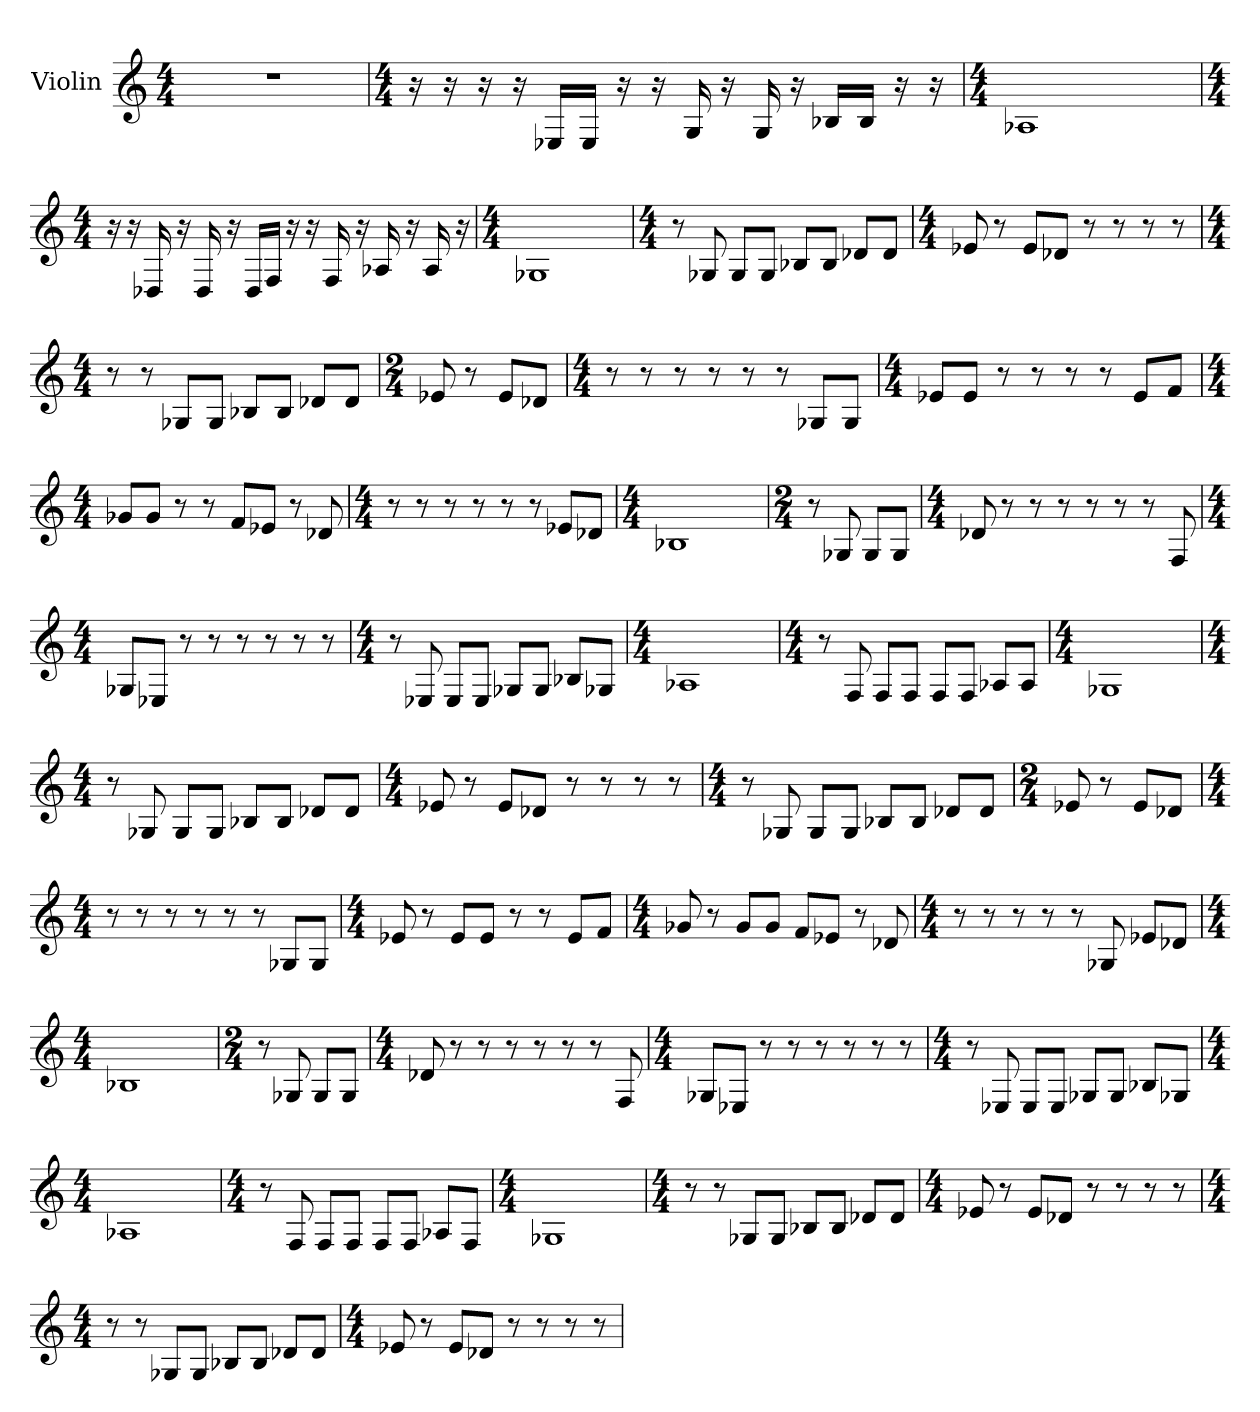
**kern
*part1
*staff1
*I"Violin
*I'Vln
*M4/4
=
1r
=
*M4/4
16r
16r
16r
16r
16E-XLL
16E-JJ
16r
16r
16G
16r
16G
16r
16B-XLL
16B-JJ
16r
16r
=
*M4/4
1A-X
=
*M4/4
16r
16r
16D-X
16r
16D-
16r
16D-LL
16FJJ
16r
16r
16F
16r
16A-X
16r
16A-
16r
=
*M4/4
1G-X
=
*M4/4
8r
8G-X
8G-L
8G-J
8B-XL
8B-J
8d-XL
8d-J
=
*M4/4
8e-X
8r
8e-L
8d-XJ
8r
8r
8r
8r
=
*M4/4
8r
8r
8G-XL
8G-J
8B-XL
8B-J
8d-XL
8d-J
=
*M2/4
8e-X
8r
8e-L
8d-XJ
=
*M4/4
8r
8r
8r
8r
8r
8r
8G-XL
8G-J
=
*M4/4
8e-XL
8e-J
8r
8r
8r
8r
8e-L
8fJ
=
*M4/4
8g-XL
8g-J
8r
8r
8fL
8e-XJ
8r
8d-X
=
*M4/4
8r
8r
8r
8r
8r
8r
8e-XL
8d-XJ
=
*M4/4
1B-X
=
*M2/4
8r
8G-X
8G-L
8G-J
=
*M4/4
8d-X
8r
8r
8r
8r
8r
8r
8F
=
*M4/4
8G-XL
8E-XJ
8r
8r
8r
8r
8r
8r
=
*M4/4
8r
8E-X
8E-L
8E-J
8G-XL
8G-J
8B-XL
8G-XJ
=
*M4/4
1A-X
=
*M4/4
8r
8F
8FL
8FJ
8FL
8FJ
8A-XL
8A-J
=
*M4/4
1G-X
=
*M4/4
8r
8G-X
8G-L
8G-J
8B-XL
8B-J
8d-XL
8d-J
=
*M4/4
8e-X
8r
8e-L
8d-XJ
8r
8r
8r
8r
=
*M4/4
8r
8G-X
8G-L
8G-J
8B-XL
8B-J
8d-XL
8d-J
=
*M2/4
8e-X
8r
8e-L
8d-XJ
=
*M4/4
8r
8r
8r
8r
8r
8r
8G-XL
8G-J
=
*M4/4
8e-X
8r
8e-L
8e-J
8r
8r
8e-L
8fJ
=
*M4/4
8g-X
8r
8g-L
8g-J
8fL
8e-XJ
8r
8d-X
=
*M4/4
8r
8r
8r
8r
8r
8G-X
8e-XL
8d-XJ
=
*M4/4
1B-X
=
*M2/4
8r
8G-X
8G-L
8G-J
=
*M4/4
8d-X
8r
8r
8r
8r
8r
8r
8F
=
*M4/4
8G-XL
8E-XJ
8r
8r
8r
8r
8r
8r
=
*M4/4
8r
8E-X
8E-L
8E-J
8G-XL
8G-J
8B-XL
8G-XJ
=
*M4/4
1A-X
=
*M4/4
8r
8F
8FL
8FJ
8FL
8FJ
8A-XL
8FJ
=
*M4/4
1G-X
=
*M4/4
8r
8r
8G-XL
8G-J
8B-XL
8B-J
8d-XL
8d-J
=
*M4/4
8e-X
8r
8e-L
8d-XJ
8r
8r
8r
8r
=
*M4/4
8r
8r
8G-XL
8G-J
8B-XL
8B-J
8d-XL
8d-J
=
*M4/4
8e-X
8r
8e-L
8d-XJ
8r
8r
8r
8r
=
*-
